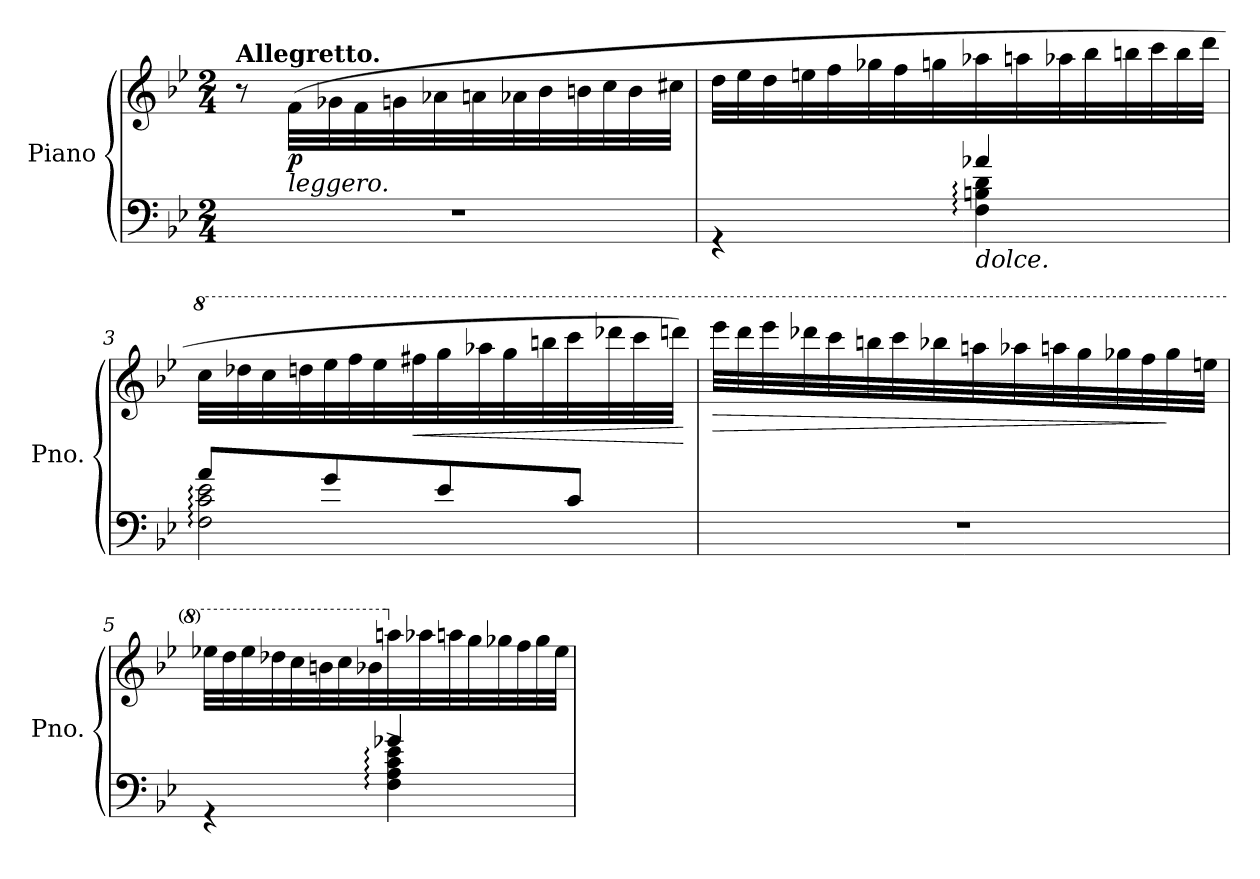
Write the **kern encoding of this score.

**kern	**kern	**dynam
*part1	*part1	*part1
*staff2	*staff1	*staff1/2
*I"Piano	*	*
*I'Pno.	*	*
*clefF4	*clefG2	*
*k[b-e-]	*k[b-e-]	*
*M2/4	*M2/4	*
=1	=1	=1
!	!LO:TX:a:B:t=Allegretto.	!
2r	8r	.
!	!LO:TX:b:i:t=leggero.	!
!	!	!LO:DY:b
.	(>32f\LLL	p
.	32g-X\	.
.	32f\	.
.	32gn\	.
.	32a-X\	.
.	32an\	.
.	32a-X\	.
.	32b-\	.
.	32bn\	.
.	32cc\	.
.	32b\	.
.	32cc#X\JJJ	.
=2	=2	=2
*^	*	*
4rGG	4ryy	32dd\LLL	.
.	.	32ee-\	.
.	.	32dd\	.
.	.	32een\	.
.	.	32ff\	.
.	.	32gg-X\	.
.	.	32ff\	.
.	.	32ggn\	.
!LO:TX:b:i:t=dolce.	!	!	!
4F\: 4Bn\: 4d\:	4a-X/	32aa-X\	.
.	.	32aan\	.
.	.	32aa-X\	.
.	.	32bb-\	.
.	.	32bbn\	.
.	.	32ccc\	.
.	.	32bb\	.
.	.	32ddd\JJJ	.
!!LO:LB:g=z
=3	=3	=3	=3
*	*	*8va	*
2F\: 2c\: 2e-\:	8a/L	32ccc\LLL	.
.	.	32ddd-X\	.
.	.	32ccc\	.
.	.	32dddn\	.
.	8g/	32eee-\	.
.	.	32fff\	.
.	.	32eee-\	.
!	!	!	!LO:HP:b
.	.	32fff#X\	<
.	8e-/	32ggg\	.
.	.	32aaa-X\	.
.	.	32ggg\	.
.	.	32bbbn\	.
.	8c/J	32cccc\	.
.	.	32dddd-X\	.
.	.	32cccc\	.
.	.	32ddddn\JJJ)	.
*v	*v	*	*
.	.	[
=4	=4	=4
!	!	!LO:HP:b
2r	32eeee-\LLL	>
.	32dddd\	.
.	32eeee-\	.
.	32dddd-X\	.
.	32cccc\	.
.	32bbbn\	.
.	32cccc\	.
.	32bbb-X\	.
.	32aaan\	.
.	32aaa-X\	.
.	32aaan\	.
.	32ggg\	.
.	32ggg-X\	.
.	32fff\	.
.	32ggg-\	]
.	32eeen\JJJ	.
=5	=5	=5
*^	*	*
4rGG	4ryy	32eee-X\LLL	.
.	.	32ddd\	.
.	.	32eee-\	.
.	.	32ddd-X\	.
.	.	32ccc\	.
.	.	32bbn\	.
.	.	32ccc\	.
.	.	32bb-X\	.
*	*	*X8va	*
4F\:^ 4A\:^ 4c\:^ 4e-\:^	4g-X/	32aan\	.
.	.	32aa-X\	.
.	.	32aan\	.
.	.	32gg\	.
.	.	32gg-X\	.
.	.	32ff\	.
.	.	32gg-\	.
.	.	32ee-\JJJ	.
*v	*v	*	*
=	=	=
*-	*-	*-
